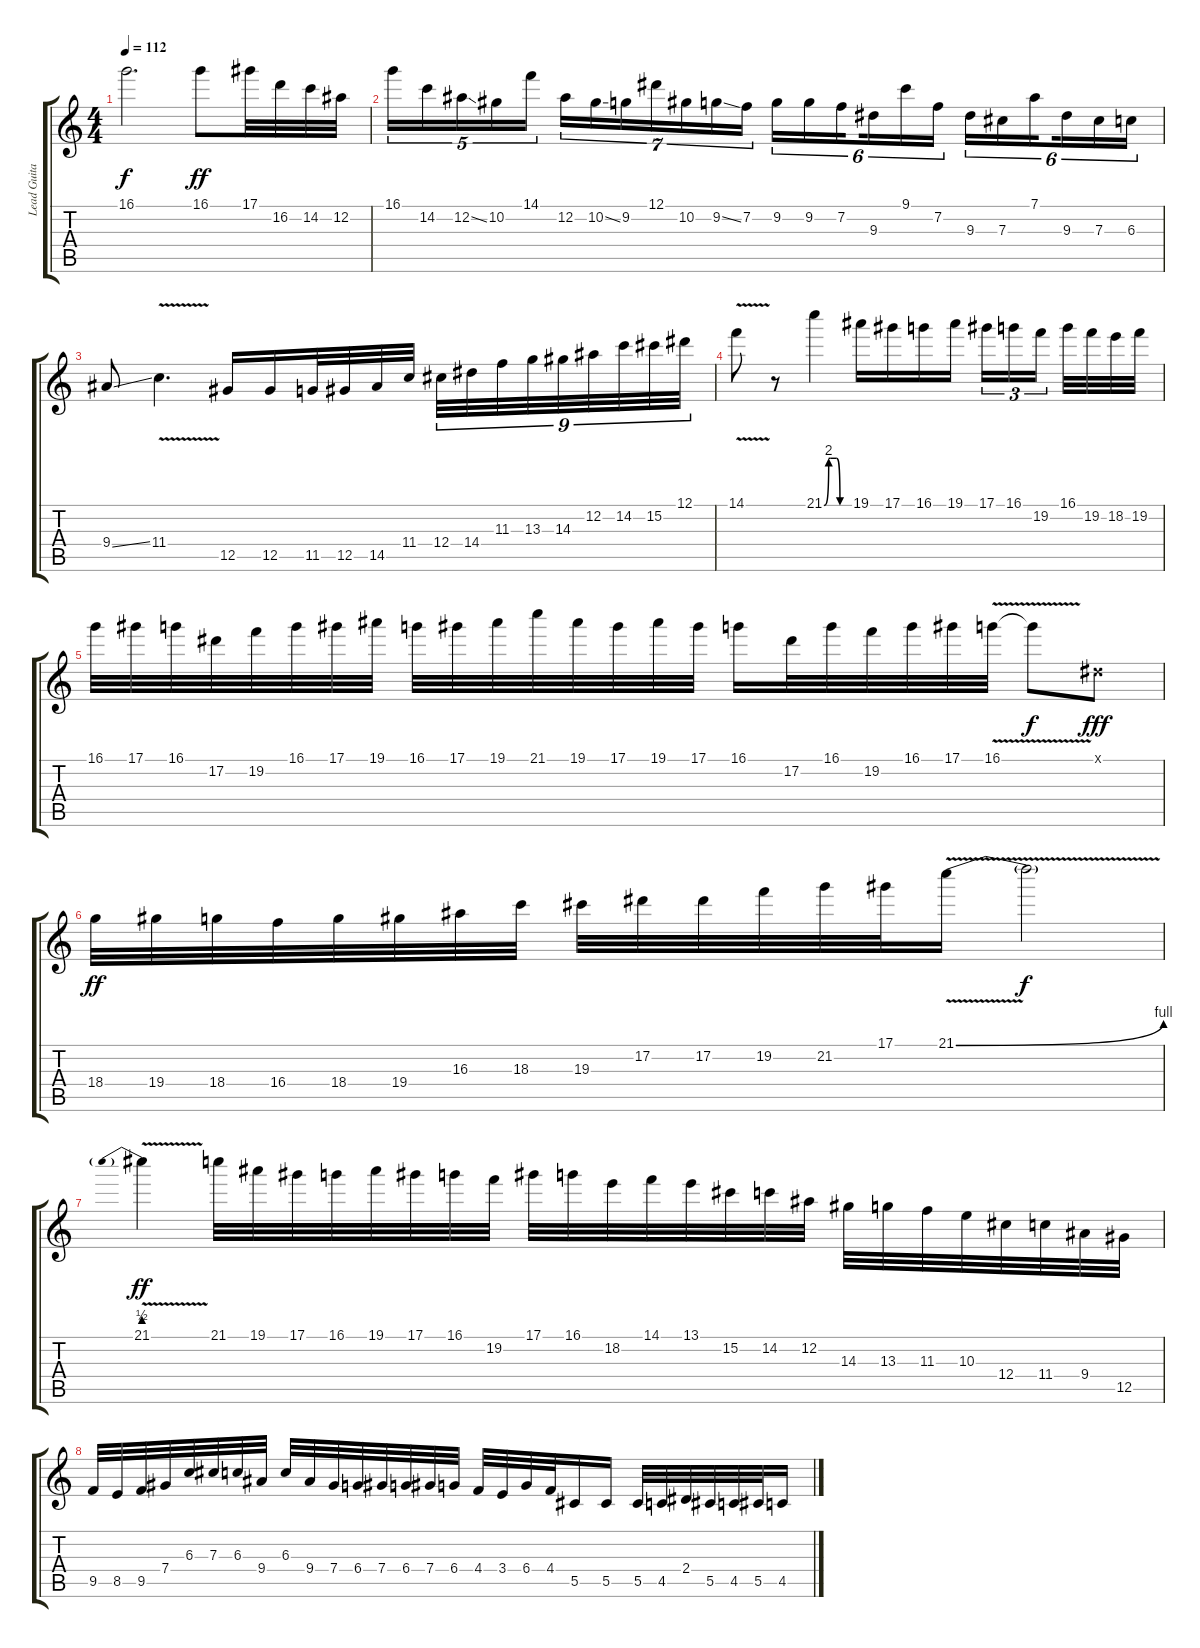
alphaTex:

\track ("Lead Guitar II" "Lead Guita") {instrument overdrivenguitar}
\staff {score tabs}
\tuning (Eb4 Bb3 Gb3 Db3 Ab2 Eb2) {hide}
\ts (4 4)
\tempo 112
\clef g2
\ks c
16.1{t}.2{d dy f} 16.1.8{dy ff} 17.1.32 16.2.32 14.2.32 12.2.32 |
16.1.16{tu (5 4)} 14.2.16{tu (5 4)} 12.2{ss}.16{tu (5 4)} 10.2.16{tu (5 4)} 14.1.16{tu (5 4)} 12.2.16{tu (7 4)} 10.2{ss}.16{tu (7 4)} 9.2.16{tu (7 4)} 12.1.16{tu (7 4)} 10.2.16{tu (7 4)} 9.2{ss}.16{tu (7 4)} 7.2.16{tu (7 4)} 9.2.16{tu (6 4)} 9.2.16{tu (6 4)} 7.2.16{tu (6 4) beam splitsecondary} 9.3.16{tu (6 4)} 9.1.16{tu (6 4)} 7.2.16{tu (6 4)} 9.3.16{tu (6 4)} 7.3.16{tu (6 4)} 7.1.16{tu (6 4) beam splitsecondary} 9.3.16{tu (6 4)} 7.3.16{tu (6 4)} 6.3.16{tu (6 4)} |
9.4{ss}.8 11.4{v}.4{d} 12.5.16 12.5.16 11.5.32 12.5.32 14.5.32 11.4.32 12.4.32{tu (9 8)} 14.4.32{tu (9 8)} 11.3.32{tu (9 8)} 13.3.32{tu (9 8)} 14.3.32{tu (9 8)} 12.2.32{tu (9 8)} 14.2.32{tu (9 8)} 15.2.32{tu (9 8)} 12.1.32{tu (9 8)} |
14.1{v}.8 r.8 21.1{be (custom 0 0 11 8 15 8 30 8 38 0 45 0 60 0)}.4 19.1.16 17.1.16 16.1.16 19.1.16 17.1.16{tu (3 2)} 16.1.16{tu (3 2)} 19.2.16{tu (3 2) beam splitsecondary} 16.1.32 19.2.32 18.2.32 19.2.32 |
16.1.32 17.1.32 16.1.32 17.2.32 19.2.32 16.1.32 17.1.32 19.1.32 16.1.32 17.1.32 19.1.32 21.1.32 19.1.32 17.1.32 19.1.32 17.1.32 16.1.16 17.2.32 16.1.32 19.2.32 16.1.32 17.1.32 16.1{v}.32 16.1{t}.8{dy f} 0.1{x}.8{dy fff} |
18.4.32{dy ff} 19.4.32 18.4.32 16.4.32 18.4.32 19.4.32 16.3.32 18.3.32 19.3.32 17.2.32 17.2.32 19.2.32 21.2.32 17.1.32 21.1{be (bend 0 0 60 4) v}.16 21.1{t}.2{dy f} |
21.1{be (prebend 0 2 60 2) v}.4{dy ff} 21.1.32 19.1.32 17.1.32 16.1.32 19.1.32 17.1.32 16.1.32 19.2.32 17.1.32 16.1.32 18.2.32 14.1.32 13.1.32 15.2.32 14.2.32 12.2.32 14.3.32 13.3.32 11.3.32 10.3.32 12.4.32 11.4.32 9.4.32 12.5.32 |
9.5.32 8.5.32 9.5.32 7.4.32 6.3.32 7.3.32 6.3.32 9.4.32 6.3.32 9.4.32 7.4.32 6.4.32 7.4.32 6.4.32 7.4.32 6.4.32 4.4.32 3.4.32 6.4.32 4.4.32 5.5.16 5.5.16 5.5.32 4.5.32 2.4.32 5.5.32 4.5.32 5.5.32 4.5.16
